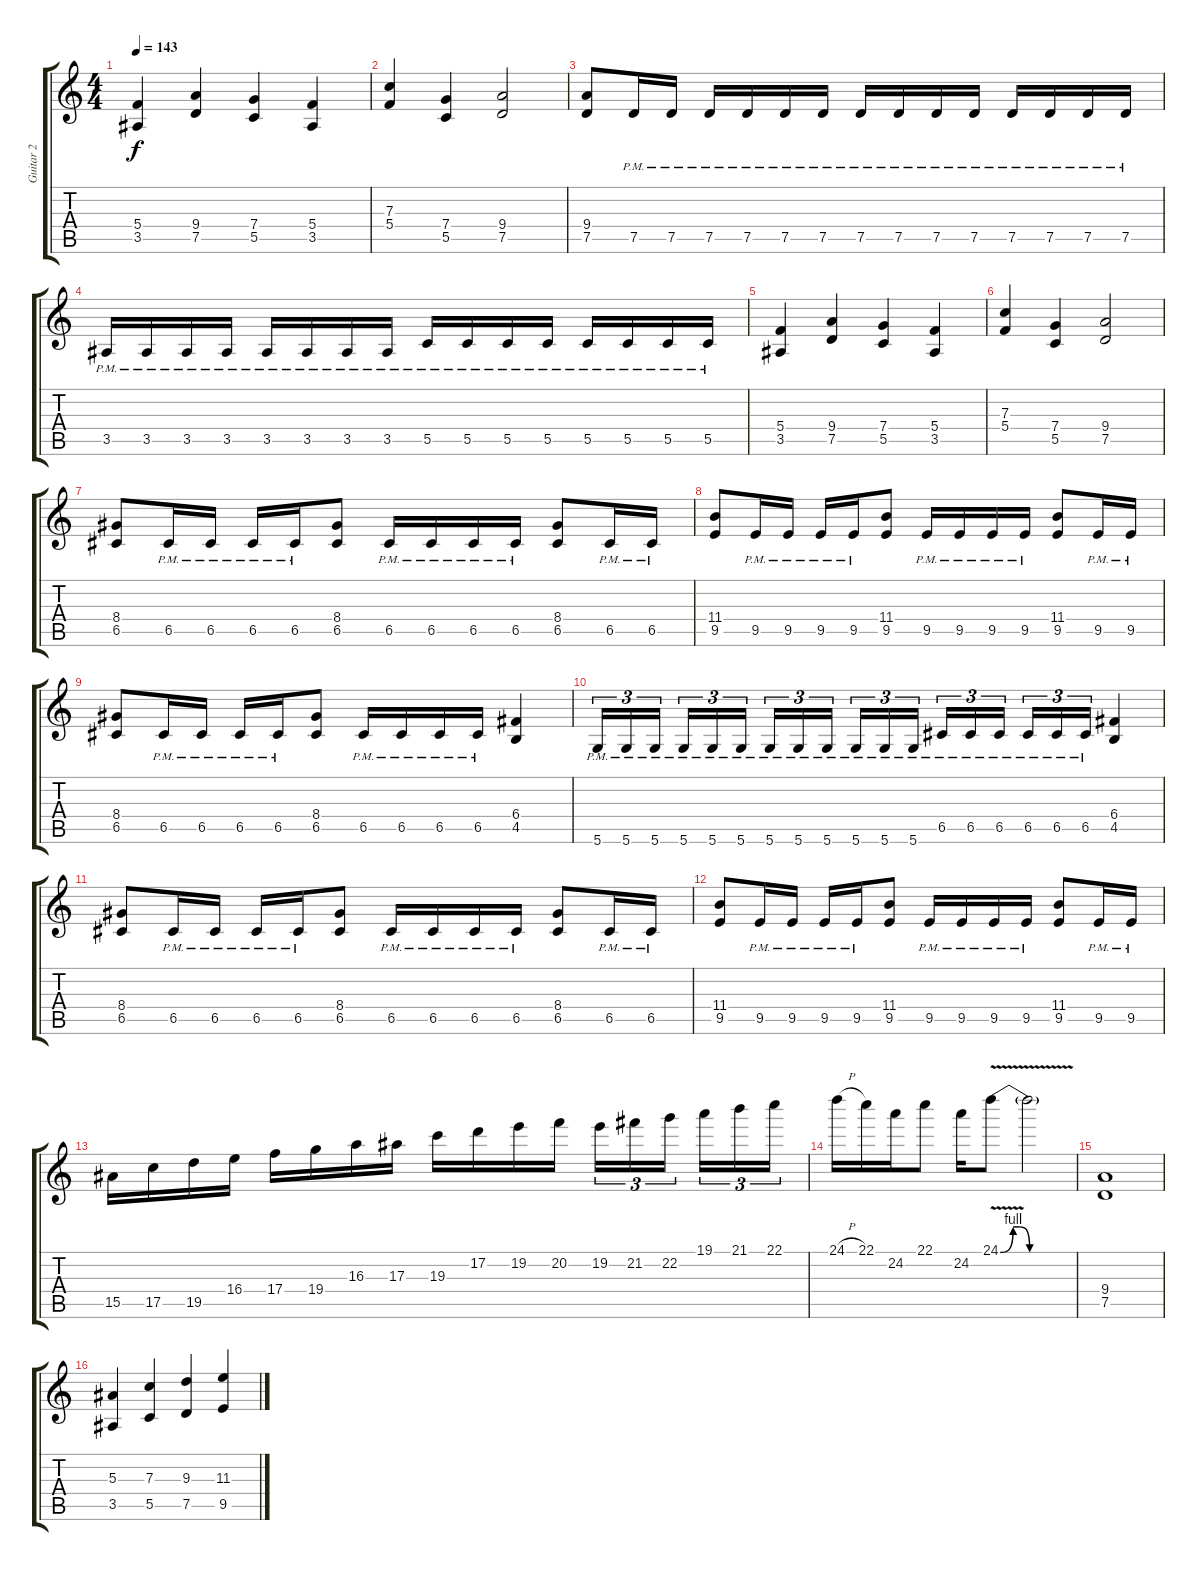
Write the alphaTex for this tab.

\track ("Guitar 2" "Guitar 2") {instrument distortionguitar}
\staff {score tabs}
\tuning (D4 A3 F3 C3 G2 D2) {hide}
\ts (4 4)
\tempo 143
\clef g2
\ks c
(5.4 3.5).4{dy f} (9.4 7.5).4 (7.4 5.5).4 (5.4 3.5).4 |
(7.3 5.4).4 (7.4 5.5).4 (9.4 7.5).2 |
(9.4 7.5).8 7.5{pm}.16 7.5{pm}.16 7.5{pm}.16 7.5{pm}.16 7.5{pm}.16 7.5{pm}.16 7.5{pm}.16 7.5{pm}.16 7.5{pm}.16 7.5{pm}.16 7.5{pm}.16 7.5{pm}.16 7.5{pm}.16 7.5{pm}.16 |
3.5{pm}.16 3.5{pm}.16 3.5{pm}.16 3.5{pm}.16 3.5{pm}.16 3.5{pm}.16 3.5{pm}.16 3.5{pm}.16 5.5{pm}.16 5.5{pm}.16 5.5{pm}.16 5.5{pm}.16 5.5{pm}.16 5.5{pm}.16 5.5{pm}.16 5.5{pm}.16 |
(5.4 3.5).4 (9.4 7.5).4 (7.4 5.5).4 (5.4 3.5).4 |
(7.3 5.4).4 (7.4 5.5).4 (9.4 7.5).2 |
(8.4 6.5).8 6.5{pm}.16 6.5{pm}.16 6.5{pm}.16 6.5{pm}.16 (8.4 6.5).8 6.5{pm}.16 6.5{pm}.16 6.5{pm}.16 6.5{pm}.16 (8.4 6.5).8 6.5{pm}.16 6.5{pm}.16 |
(11.4 9.5).8 9.5{pm}.16 9.5{pm}.16 9.5{pm}.16 9.5{pm}.16 (11.4 9.5).8 9.5{pm}.16 9.5{pm}.16 9.5{pm}.16 9.5{pm}.16 (11.4 9.5).8 9.5{pm}.16 9.5{pm}.16 |
(8.4 6.5).8 6.5{pm}.16 6.5{pm}.16 6.5{pm}.16 6.5{pm}.16 (8.4 6.5).8 6.5{pm}.16 6.5{pm}.16 6.5{pm}.16 6.5{pm}.16 (6.4 4.5).4 |
5.6{pm}.16{tu (3 2)} 5.6{pm}.16{tu (3 2)} 5.6{pm}.16{tu (3 2)} 5.6{pm}.16{tu (3 2)} 5.6{pm}.16{tu (3 2)} 5.6{pm}.16{tu (3 2)} 5.6{pm}.16{tu (3 2)} 5.6{pm}.16{tu (3 2)} 5.6{pm}.16{tu (3 2)} 5.6{pm}.16{tu (3 2)} 5.6{pm}.16{tu (3 2)} 5.6{pm}.16{tu (3 2)} 6.5{pm}.16{tu (3 2)} 6.5{pm}.16{tu (3 2)} 6.5{pm}.16{tu (3 2)} 6.5{pm}.16{tu (3 2)} 6.5{pm}.16{tu (3 2)} 6.5{pm}.16{tu (3 2)} (6.4 4.5).4 |
(8.4 6.5).8 6.5{pm}.16 6.5{pm}.16 6.5{pm}.16 6.5{pm}.16 (8.4 6.5).8 6.5{pm}.16 6.5{pm}.16 6.5{pm}.16 6.5{pm}.16 (8.4 6.5).8 6.5{pm}.16 6.5{pm}.16 |
(11.4 9.5).8 9.5{pm}.16 9.5{pm}.16 9.5{pm}.16 9.5{pm}.16 (11.4 9.5).8 9.5{pm}.16 9.5{pm}.16 9.5{pm}.16 9.5{pm}.16 (11.4 9.5).8 9.5{pm}.16 9.5{pm}.16 |
15.5.16{volume 11 instrument overdrivenguitar} 17.5.16 19.5.16 16.4.16 17.4.16 19.4.16 16.3.16 17.3.16 19.3.16 17.2.16 19.2.16 20.2.16 19.2.16{tu (3 2)} 21.2.16{tu (3 2)} 22.2.16{tu (3 2)} 19.1.16{tu (3 2)} 21.1.16{tu (3 2)} 22.1.16{tu (3 2)} |
24.1{h}.16 22.1.16 24.2.16 22.1.8 24.2.16 24.1{be (custom 0 0 10 4 15 4 23 0 30 0 45 0 60 0) v}.8 24.1{t}.2 |
(9.4 7.5).1{volume 13 instrument distortionguitar} |
(5.3 3.5).4 (7.3 5.5).4 (9.3 7.5).4 (11.3 9.5).4
